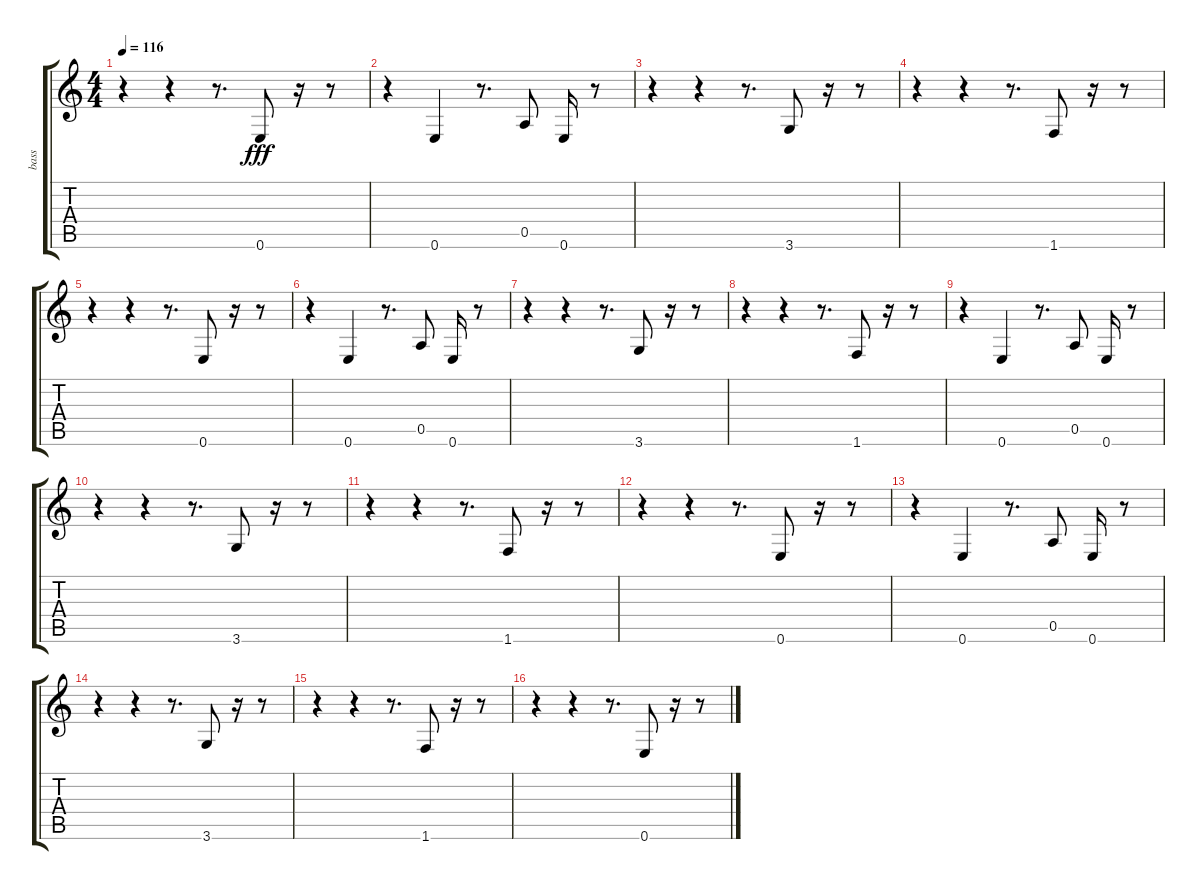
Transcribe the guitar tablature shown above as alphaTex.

\track ("bass" "bass") {instrument fretlessbass}
\staff {score tabs}
\tuning (E4 B3 G3 D3 A2 E2) {hide}
\ts (4 4)
\tempo 116
\clef g2
\ks c
r.4{dy fff} r.4 r.8{d} 0.6.8 r.16 r.8 |
r.4 0.6.4 r.8{d} 0.5.8 0.6.16 r.8 |
r.4 r.4 r.8{d} 3.6.8 r.16 r.8 |
r.4 r.4 r.8{d} 1.6.8 r.16 r.8 |
r.4 r.4 r.8{d} 0.6.8 r.16 r.8 |
r.4 0.6.4 r.8{d} 0.5.8 0.6.16 r.8 |
r.4 r.4 r.8{d} 3.6.8 r.16 r.8 |
r.4 r.4 r.8{d} 1.6.8 r.16 r.8 |
r.4 0.6.4 r.8{d} 0.5.8 0.6.16 r.8 |
r.4 r.4 r.8{d} 3.6.8 r.16 r.8 |
r.4 r.4 r.8{d} 1.6.8 r.16 r.8 |
r.4 r.4 r.8{d} 0.6.8 r.16 r.8 |
r.4 0.6.4 r.8{d} 0.5.8 0.6.16 r.8 |
r.4 r.4 r.8{d} 3.6.8 r.16 r.8 |
r.4 r.4 r.8{d} 1.6.8 r.16 r.8 |
r.4 r.4 r.8{d} 0.6.8 r.16 r.8
